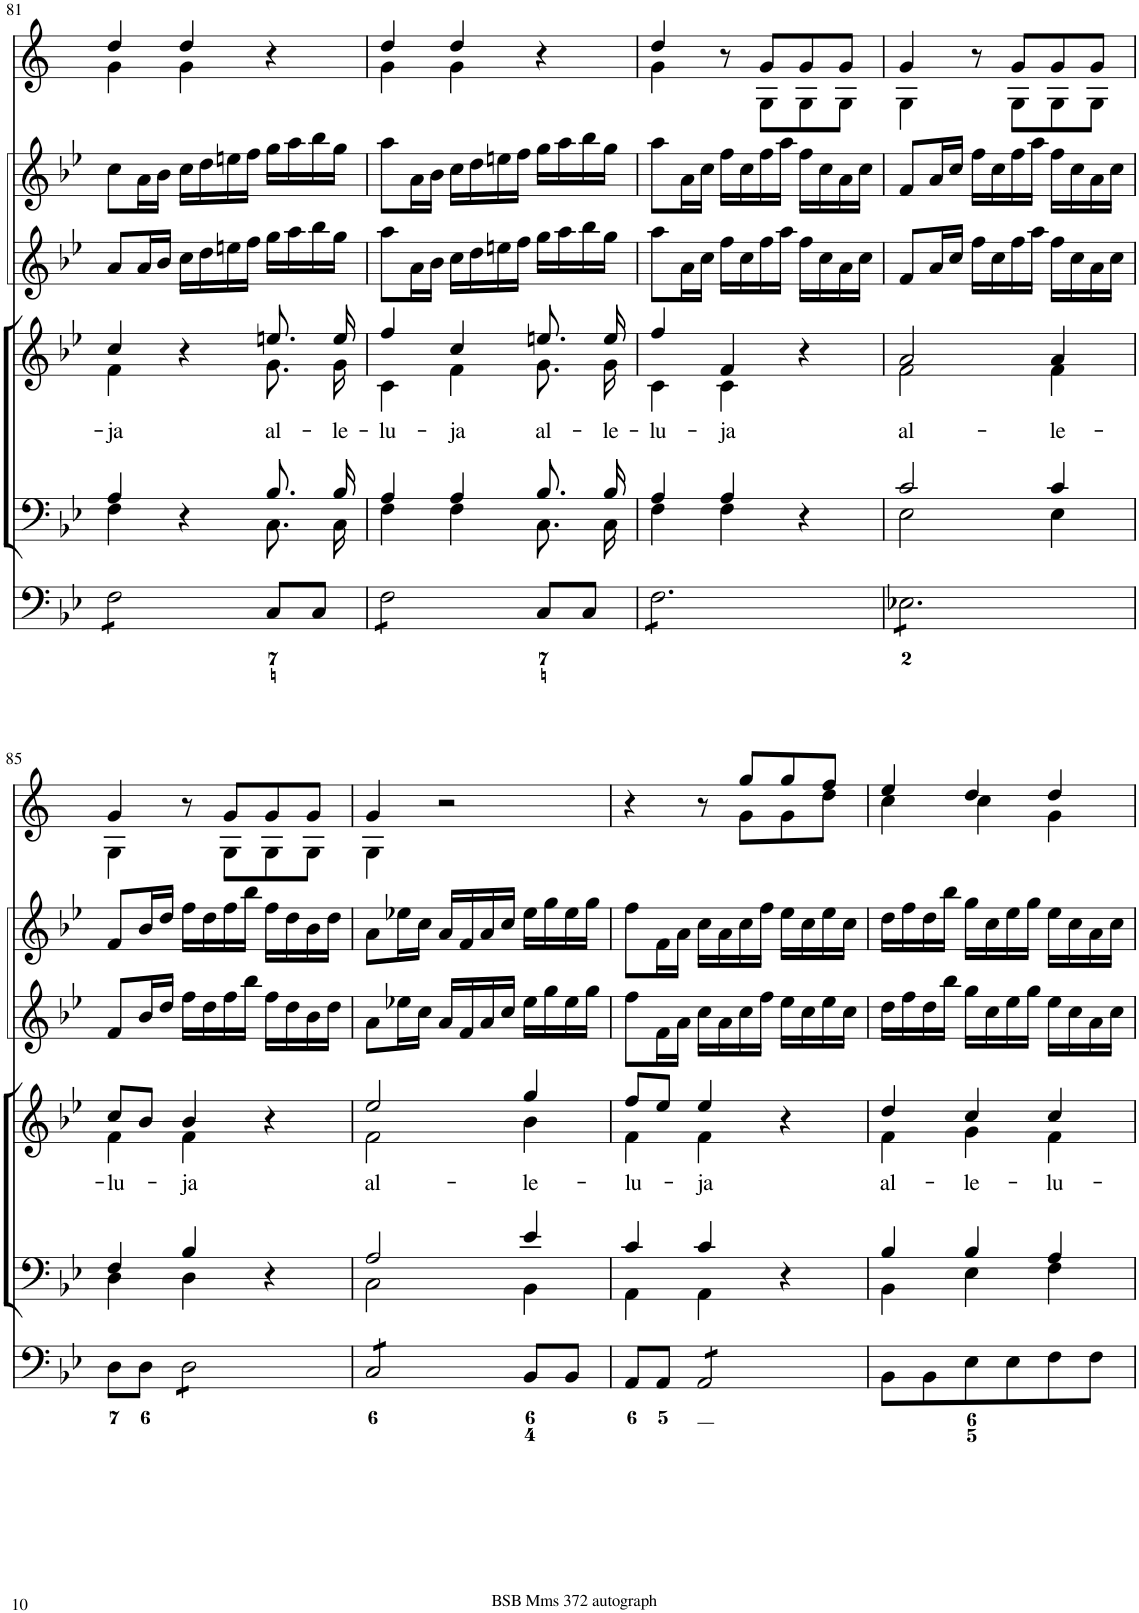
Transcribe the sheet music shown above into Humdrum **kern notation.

**kern	**kern	**kern	**text	**kern	**kern	**kern
*part6	*part5	*part4	*part4	*part3	*part2	*part1
*staff6	*staff5	*staff4	*staff4	*staff3	*staff2	*staff1
*I"Organ	*I"Voice	*I"Voice	*	*I"Violin	*I"Violini	*I"Clarini in B[b]
*	*	*	*	*I'Vln	*I'Vln	*
!!LO:PB:g=z
*clefF4	*clefF4	*clefG2	*	*clefG2	*clefG2	*clefG2
*	*	*	*	*	*	*Trd1c2
*k[b-e-]	*k[b-e-]	*k[b-e-]	*	*k[b-e-]	*k[b-e-]	*k[]
*M3/4	*M3/4	*M3/4	*	*M3/4	*M3/4	*M3/4
=81	=81	=81	=81	=81	=81	=81
*	*^	*	*	*	*	*
!	!	!	!	!LO:LY:b	!	!	!
*	*	*	*^	*	*	*	*^
*tremolo	*	*	*	*	*	*	*	*	*
8F\L	4A/	4F\	4cc/	4f\	-ja	8a/L	8cc\L	4dd/	4g\
8F\	.	.	.	.	.	16a/L	16a\L	.	.
.	.	.	.	.	.	16b-/JJ	16b-\JJ	.	.
8F\	4r	4ryy	4r	4ryy	.	16cc\LL	16cc\LL	4dd/	4g\
.	.	.	.	.	.	16dd\	16dd\	.	.
8F\J	.	.	.	.	.	16een\	16een\	.	.
*Xtremolo	*	*	*	*	*	*	*	*	*
.	.	.	.	.	.	16ff\JJ	16ff\JJ	.	.
!	!	!	!	!	!LO:LY:b	!	!	!	!
8C/L	8.B-/L	8.C\L	8.een/	8.g\	al-	16gg\LL	16gg\LL	4r	4ryy
.	.	.	.	.	.	16aa\	16aa\	.	.
8C/J	.	.	.	.	.	16bb-\	16bb-\	.	.
!	!	!	!	!	!LO:LY:b	!	!	!	!
.	16B-/Jk	16C\Jk	16ee/	16g\	-le-	16gg\JJ	16gg\JJ	.	.
=82	=82	=82	=82	=82	=82	=82	=82	=82	=82
!	!	!	!	!	!LO:LY:b	!	!	!	!
*tremolo	*	*	*	*	*	*	*	*	*
8F\L	4A/	4F\	4ff/	4c\	-lu-	8aa\L	8aa\L	4dd/	4g\
8F\	.	.	.	.	.	16a\L	16a\L	.	.
.	.	.	.	.	.	16b-\JJ	16b-\JJ	.	.
!	!	!	!	!	!LO:LY:b	!	!	!	!
8F\	4A/	4F\	4cc/	4f\	-ja	16cc\LL	16cc\LL	4dd/	4g\
.	.	.	.	.	.	16dd\	16dd\	.	.
8F\J	.	.	.	.	.	16een\	16een\	.	.
*Xtremolo	*	*	*	*	*	*	*	*	*
.	.	.	.	.	.	16ff\JJ	16ff\JJ	.	.
!	!	!	!	!	!LO:LY:b	!	!	!	!
8C/L	8.B-/L	8.C\L	8.een/	8.g\	al-	16gg\LL	16gg\LL	4r	4ryy
.	.	.	.	.	.	16aa\	16aa\	.	.
8C/J	.	.	.	.	.	16bb-\	16bb-\	.	.
!	!	!	!	!	!LO:LY:b	!	!	!	!
.	16B-/Jk	16C\Jk	16ee/	16g\	-le-	16gg\JJ	16gg\JJ	.	.
=83	=83	=83	=83	=83	=83	=83	=83	=83	=83
!	!	!	!	!	!LO:LY:b	!	!	!	!
*tremolo	*	*	*	*	*	*	*	*	*
8F\L	4A/	4F\	4ff/	4c\	-lu-	8aa\L	8aa\L	4dd/	4g\
8F\	.	.	.	.	.	16a\L	16a\L	.	.
.	.	.	.	.	.	16cc\JJ	16cc\JJ	.	.
!	!	!	!	!	!LO:LY:b	!	!	!	!
8F\	4A/	4F\	4f/	4c\	-ja	16ff\LL	16ff\LL	8r	8ryy
.	.	.	.	.	.	16cc\	16cc\	.	.
8F\	.	.	.	.	.	16ff\	16ff\	8g/L	8G\L
.	.	.	.	.	.	16aa\JJ	16aa\JJ	.	.
8F\	4r	4ryy	4r	4ryy	.	16ff\LL	16ff\LL	8g/	8G\
.	.	.	.	.	.	16cc\	16cc\	.	.
8F\J	.	.	.	.	.	16a\	16a\	8g/J	8G\J
.	.	.	.	.	.	16cc\JJ	16cc\JJ	.	.
=84	=84	=84	=84	=84	=84	=84	=84	=84	=84
!	!	!	!	!	!LO:LY:b	!	!	!	!
8E-X\L	2c/	2E-\	2a/	2f\	al-	8f/L	8f/L	4g/	4G\
8E-X\	.	.	.	.	.	16a/L	16a/L	.	.
.	.	.	.	.	.	16cc/JJ	16cc/JJ	.	.
8E-X\	.	.	.	.	.	16ff\LL	16ff\LL	8r	8ryy
.	.	.	.	.	.	16cc\	16cc\	.	.
8E-X\	.	.	.	.	.	16ff\	16ff\	8g/L	8G\L
.	.	.	.	.	.	16aa\JJ	16aa\JJ	.	.
!	!	!	!	!	!LO:LY:b	!	!	!	!
8E-X\	4c/	4E-\	4a/	4f\	-le-	16ff\LL	16ff\LL	8g/	8G\
.	.	.	.	.	.	16cc\	16cc\	.	.
8E-X\J	.	.	.	.	.	16a\	16a\	8g/J	8G\J
*Xtremolo	*	*	*	*	*	*	*	*	*
.	.	.	.	.	.	16cc\JJ	16cc\JJ	.	.
!!LO:LB:g=z	!!
=85	=85	=85	=85	=85	=85	=85	=85	=85	=85
!	!	!	!	!	!LO:LY:b	!	!	!	!
8D\L	4F/	4D\	8cc/L	4f\	-lu-	8f/L	8f/L	4g/	4G\
8D\J	.	.	8b-/J	.	.	16b-/L	16b-/L	.	.
.	.	.	.	.	.	16dd/JJ	16dd/JJ	.	.
!	!	!	!	!	!LO:LY:b	!	!	!	!
*tremolo	*	*	*	*	*	*	*	*	*
8D\L	4B-/	4D\	4b-/	4f\	-ja	16ff\LL	16ff\LL	8r	8ryy
.	.	.	.	.	.	16dd\	16dd\	.	.
8D\	.	.	.	.	.	16ff\	16ff\	8g/L	8G\L
.	.	.	.	.	.	16bb-\JJ	16bb-\JJ	.	.
8D\	4r	4ryy	4r	4ryy	.	16ff\LL	16ff\LL	8g/	8G\
.	.	.	.	.	.	16dd\	16dd\	.	.
8D\J	.	.	.	.	.	16b-\	16b-\	8g/J	8G\J
.	.	.	.	.	.	16dd\JJ	16dd\JJ	.	.
=86	=86	=86	=86	=86	=86	=86	=86	=86	=86
!	!	!	!	!	!LO:LY:b	!	!	!	!
8C/L	2A/	2C\	2ee-/	2f\	al-	8a\L	8a\L	4g/	4G\
8C/	.	.	.	.	.	16ee-X\L	16ee-X\L	.	.
.	.	.	.	.	.	16cc\JJ	16cc\JJ	.	.
8C/	.	.	.	.	.	16a/LL	16a/LL	2r	2ryy
.	.	.	.	.	.	16f/	16f/	.	.
8C/J	.	.	.	.	.	16a/	16a/	.	.
*Xtremolo	*	*	*	*	*	*	*	*	*
.	.	.	.	.	.	16cc/JJ	16cc/JJ	.	.
!	!	!	!	!	!LO:LY:b	!	!	!	!
8BB-/L	4e-/	4BB-\	4gg/	4b-\	-le-	16ee-\LL	16ee-\LL	.	.
.	.	.	.	.	.	16gg\	16gg\	.	.
8BB-/J	.	.	.	.	.	16ee-\	16ee-\	.	.
.	.	.	.	.	.	16gg\JJ	16gg\JJ	.	.
=87	=87	=87	=87	=87	=87	=87	=87	=87	=87
!	!	!	!	!	!LO:LY:b	!	!	!	!
8AA/L	4c/	4AA\	8ff/L	4f\	-lu-	8ff\L	8ff\L	4r	4.ryy
8AA/J	.	.	8ee-/J	.	.	16f\L	16f\L	.	.
.	.	.	.	.	.	16a\JJ	16a\JJ	.	.
!	!	!	!	!	!LO:LY:b	!	!	!	!
*tremolo	*	*	*	*	*	*	*	*	*
8AA/L	4c/	4AA\	4ee-/	4f\	-ja	16cc\LL	16cc\LL	8r	.
.	.	.	.	.	.	16a\	16a\	.	.
8AA/	.	.	.	.	.	16cc\	16cc\	8gg/L	8g\L
.	.	.	.	.	.	16ff\JJ	16ff\JJ	.	.
8AA/	4r	4ryy	4r	4ryy	.	16ee-\LL	16ee-\LL	8gg/	8g\
.	.	.	.	.	.	16cc\	16cc\	.	.
8AA/J	.	.	.	.	.	16ee-\	16ee-\	8ff/J	8dd\J
*Xtremolo	*	*	*	*	*	*	*	*	*
.	.	.	.	.	.	16cc\JJ	16cc\JJ	.	.
=88	=88	=88	=88	=88	=88	=88	=88	=88	=88
!	!	!	!	!	!LO:LY:b	!	!	!	!
8BB-\L	4B-/	4BB-\	4dd/	4f\	al-	16dd\LL	16dd\LL	4ee/	4cc\
.	.	.	.	.	.	16ff\	16ff\	.	.
8BB-\	.	.	.	.	.	16dd\	16dd\	.	.
.	.	.	.	.	.	16bb-\JJ	16bb-\JJ	.	.
!	!	!	!	!	!LO:LY:b	!	!	!	!
8E-\	4B-/	4E-\	4cc/	4g\	-le-	16gg\LL	16gg\LL	4dd/	4cc\
.	.	.	.	.	.	16cc\	16cc\	.	.
8E-\	.	.	.	.	.	16ee-\	16ee-\	.	.
.	.	.	.	.	.	16gg\JJ	16gg\JJ	.	.
!	!	!	!	!	!LO:LY:b	!	!	!	!
8F\	4A/	4F\	4cc/	4f\	-lu-	16ee-\LL	16ee-\LL	4dd/	4g\
.	.	.	.	.	.	16cc\	16cc\	.	.
8F\J	.	.	.	.	.	16a\	16a\	.	.
.	.	.	.	.	.	16cc\JJ	16cc\JJ	.	.
*	*v	*v	*	*	*	*	*	*v	*v
*	*	*v	*v	*	*	*	*
=	=	=	=	=	=	=
*-	*-	*-	*-	*-	*-	*-
